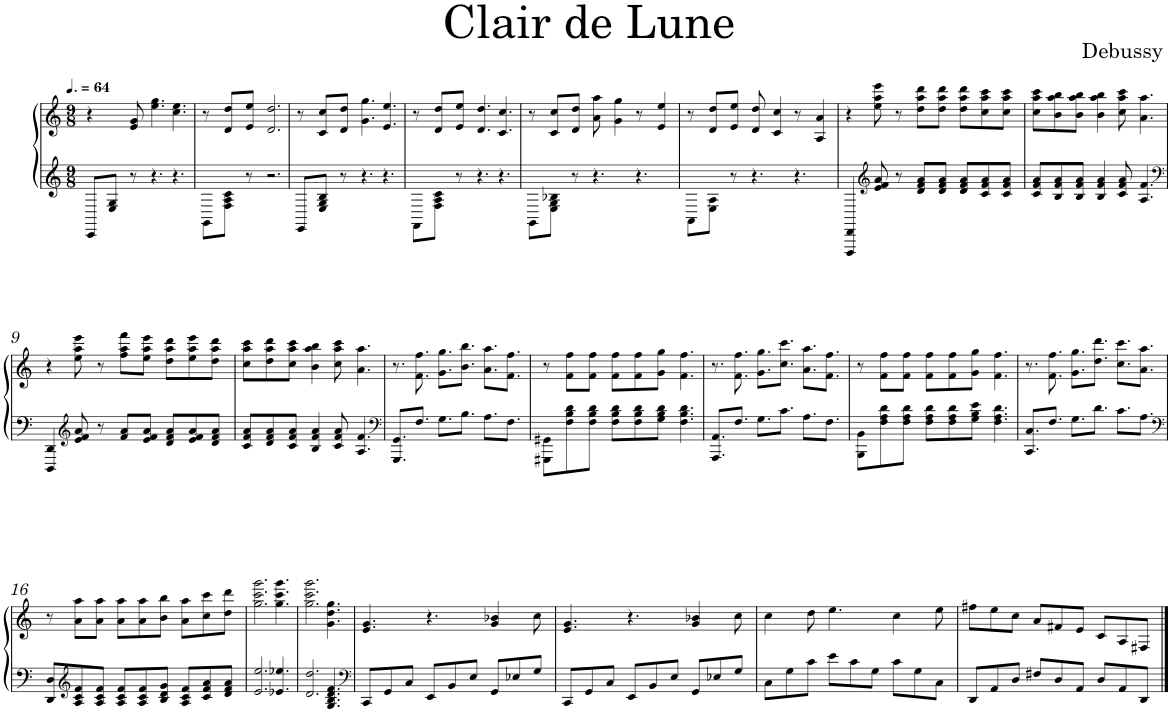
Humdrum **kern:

**kern	**kern
*part1	*part1
*staff2	*staff1
*I"Piano	*
*I'Pno.	*
*clefG2	*clefG2
*k[]	*k[]
*M9/8	*M9/8
*MM96	*MM96
=1	=1
8CC/L	4r
8E/ 8G/J	.
8r	8e/ 8g/
4.r	4.ee\ 4.gg\
4.r	4.cc\ 4.ee\
=2	=2
8GG\L	8r
8F\ 8A\ 8c\J	8d/ 8dd/L
8r	8e/ 8ee/J
2.r	2.d/ 2.dd/
=3	=3
8EE/L	8r
8E/ 8G/ 8B/J	8c/ 8cc/L
8r	8d/ 8dd/J
4.r	4.g\ 4.gg\
4.r	4.e/ 4.ee/
=4	=4
8FF\L	8r
8F\ 8A\ 8c\J	8d/ 8dd/L
8r	8e/ 8ee/J
4.r	4.d/ 4.dd/
4.r	4.c/ 4.cc/
=5	=5
8GG\L	8r
8E\ 8G\ 8B-X\J	8c/ 8cc/L
8r	8d/ 8dd/J
4.r	8a\ 8aa\
.	4g\ 4gg\
4.r	8r
.	4e/ 4ee/
=6	=6
8AA\L	8r
8E\ 8A\J	8d/ 8dd/L
8r	8e/ 8ee/J
4.r	8d/ 8dd/
.	4c/ 4cc/
4.r	8r
.	4A/ 4a/
=7	=7
4DDD/ 4DD/	4r
*clefG2	*
8e/ 8f/ 8a/	8ee\ 8aa\ 8eee\
8r	8r
8d/ 8f/ 8a/L	8dd\ 8aa\ 8ddd\L
8d/ 8f/ 8a/J	8dd\ 8aa\ 8ddd\J
8d/ 8f/ 8a/L	8dd\ 8aa\ 8ddd\L
8c/ 8f/ 8a/	8cc\ 8aa\ 8ccc\
8c/ 8f/ 8a/J	8cc\ 8aa\ 8ccc\J
=8	=8
8c/ 8f/ 8a/L	8cc\ 8aa\ 8ccc\L
8B/ 8f/ 8a/	8b\ 8aa\ 8bb\
8B/ 8f/ 8a/J	8b\ 8aa\ 8bb\J
4B/ 4f/ 4a/	4b\ 4aa\ 4bb\
8c/ 8f/ 8a/	8cc\ 8aa\ 8ccc\
4.A/ 4.f/	4.a\ 4.aa\
!!LO:LB:g=z
=9	=9
*clefF4	*
4DDD/ 4DD/	4r
*clefG2	*
8e/ 8f/ 8a/	8ee\ 8aa\ 8eee\
8r	8r
8f/ 8a/L	8ff\ 8aa\ 8fff\L
8e/ 8f/ 8a/J	8ee\ 8aa\ 8eee\J
8d/ 8f/ 8a/L	8dd\ 8aa\ 8ddd\L
8e/ 8f/ 8a/	8ee\ 8aa\ 8eee\
8d/ 8f/ 8a/J	8dd\ 8aa\ 8ddd\J
=10	=10
8c/ 8f/ 8a/L	8cc\ 8aa\ 8ccc\L
8d/ 8f/ 8a/	8dd\ 8aa\ 8ddd\
8c/ 8f/ 8a/J	8cc\ 8aa\ 8ccc\J
4B/ 4f/ 4a/	4b\ 4aa\ 4bb\
8c/ 8f/ 8a/	8cc\ 8aa\ 8ccc\
4.A/ 4.f/	4.a\ 4.aa\
=11	=11
*clefF4	*
8.GGG/ 8.GG/L	8.r
8.F/J	8.f\ 8.ff\
8.G\L	8.g\ 8.gg\L
8.B\J	8.b\ 8.bb\J
8.A\L	8.a\ 8.aa\L
8.F\J	8.f\ 8.ff\J
=12	=12
8GGG#X\ 8GG#X\L	8r
8F\ 8B\ 8d\	8f\ 8ff\L
8F\ 8B\ 8d\J	8f\ 8ff\J
8F\ 8B\ 8d\L	8f\ 8ff\L
8F\ 8B\ 8d\	8f\ 8ff\
8G\ 8B\ 8d\J	8g\ 8gg\J
4.F\ 4.B\ 4.d\	4.f\ 4.ff\
=13	=13
8.AAA/ 8.AA/L	8.r
8.F/J	8.f\ 8.ff\
8.G\L	8.g\ 8.gg\L
8.c\J	8.cc\ 8.ccc\J
8.A\L	8.a\ 8.aa\L
8.F\J	8.f\ 8.ff\J
=14	=14
8BBB\ 8BB\L	8r
8F\ 8A\ 8d\	8f\ 8ff\L
8F\ 8A\ 8d\J	8f\ 8ff\J
8F\ 8A\ 8d\L	8f\ 8ff\L
8F\ 8A\ 8d\	8f\ 8ff\
8G\ 8B\ 8e\J	8g\ 8gg\J
4.F\ 4.A\ 4.d\	4.f\ 4.ff\
=15	=15
8.CC/ 8.C/L	8.r
8.F/J	8.f\ 8.ff\
8.G\L	8.g\ 8.gg\L
8.d\J	8.dd\ 8.ddd\J
8.c\L	8.cc\ 8.ccc\L
8.A\J	8.a\ 8.aa\J
!!LO:LB:g=z
=16	=16
*clefF4	*
8DD/ 8D/L	8r
*clefG2	*
8A/ 8c/ 8f/	8a\ 8aa\L
8A/ 8c/ 8f/J	8a\ 8aa\J
8A/ 8c/ 8f/L	8a\ 8aa\L
8A/ 8c/ 8f/	8a\ 8aa\
8B/ 8d/ 8g/J	8b\ 8bb\J
8A/ 8c/ 8f/L	8a\ 8aa\L
8c/ 8f/ 8a/	8cc\ 8ccc\
8d/ 8f/ 8a/J	8dd\ 8ddd\J
=17	=17
2.e/ 2.ee/	2.gg\ 2.ccc\ 2.ggg\
4.e-X/ 4.ee-X/	4.gg\ 4.ccc\ 4.ggg\
=18	=18
2.d/ 2.dd/	2.gg\ 2.ccc\ 2.ggg\
4.G/ 4.B/ 4.d/ 4.f/	4.g\ 4.dd\ 4.gg\
=19	=19
*clefF4	*
8CC/L	4.e/ 4.g/
8GG/	.
8C/J	.
8EE/L	4.r
8BB/	.
8E/J	.
8GG/L	4g/ 4b-X/
8E-X/	.
8G/J	8cc\
=20	=20
8CC/L	4.e/ 4.g/
8GG/	.
8C/J	.
8EE/L	4.r
8BB/	.
8E/J	.
8GG/L	4g/ 4b-X/
8E-X/	.
8G/J	8cc\
=21	=21
8C\L	4cc\
8G\	.
8c\J	8dd\
8e\L	4.ee\
8c\	.
8G\J	.
8c\L	4cc\
8G\	.
8C\J	8ee\
=22	=22
8DD/L	8ff#X\L
8AA/	8ee\
8D/J	8cc\J
8F#X/L	8a/L
8D/	8f#X/
8AA/J	8e/J
8D/L	8c/L
8AA/	8A/
8DD/J	8F#X/J
==	==
*-	*-
